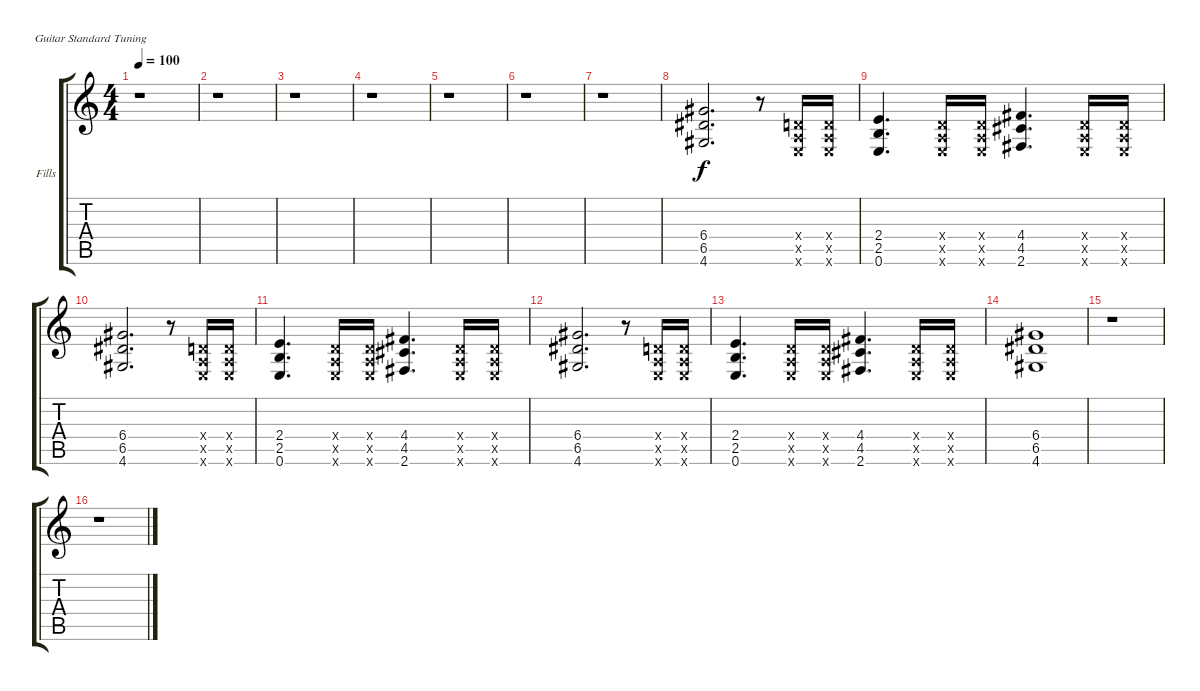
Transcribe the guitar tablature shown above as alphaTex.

\defaultSystemsLayout 4
\bracketExtendMode groupsimilarinstruments
\firstSystemTrackNameOrientation horizontal
\otherSystemsTrackNameOrientation horizontal
\track ("Dave Mustain 2" "Fills ") {instrument distortionguitar}
\staff {score tabs}
\tuning (E4 B3 G3 D3 A2 E2)
\ts (4 4)
\tempo 100
\clef g2
\scale
0.333333
\ks c
r.1{dy f} |
\scale
0.333333 r.1 |
\scale
0.333333 r.1 |
\scale
0.333333 r.1 |
\scale
0.333333 r.1 |
\scale
0.333333 r.1 |
\scale
0.333333 r.1 |
\scale
0.333333 (6.4 6.5 4.6).2{d} r.8 (0.4{x} 0.5{x} 0.6{x}).16 (0.4{x} 0.5{x} 0.6{x}).16 |
\scale
0.333333 (2.4 2.5 0.6).4{d} (0.4{x} 0.5{x} 0.6{x}).16 (0.4{x} 0.5{x} 0.6{x}).16 (4.4 4.5 2.6).4{d} (0.4{x} 0.5{x} 0.6{x}).16 (0.4{x} 0.5{x} 0.6{x}).16 |
\scale
0.333333 (6.4 6.5 4.6).2{d} r.8 (0.4{x} 0.5{x} 0.6{x}).16 (0.4{x} 0.5{x} 0.6{x}).16 |
\scale
0.333333 (2.4 2.5 0.6).4{d} (0.4{x} 0.5{x} 0.6{x}).16 (0.4{x} 0.5{x} 0.6{x}).16 (4.4 4.5 2.6).4{d} (0.4{x} 0.5{x} 0.6{x}).16 (0.4{x} 0.5{x} 0.6{x}).16 |
\scale
0.333333 (6.4 6.5 4.6).2{d} r.8 (0.4{x} 0.5{x} 0.6{x}).16 (0.4{x} 0.5{x} 0.6{x}).16 |
\scale
0.333333 (2.4 2.5 0.6).4{d} (0.4{x} 0.5{x} 0.6{x}).16 (0.4{x} 0.5{x} 0.6{x}).16 (4.4 4.5 2.6).4{d} (0.4{x} 0.5{x} 0.6{x}).16 (0.4{x} 0.5{x} 0.6{x}).16 |
\scale
0.333333 (6.4 6.5 4.6).1 |
\scale
0.333333 r.1 |
\scale
0.333333 r.1
